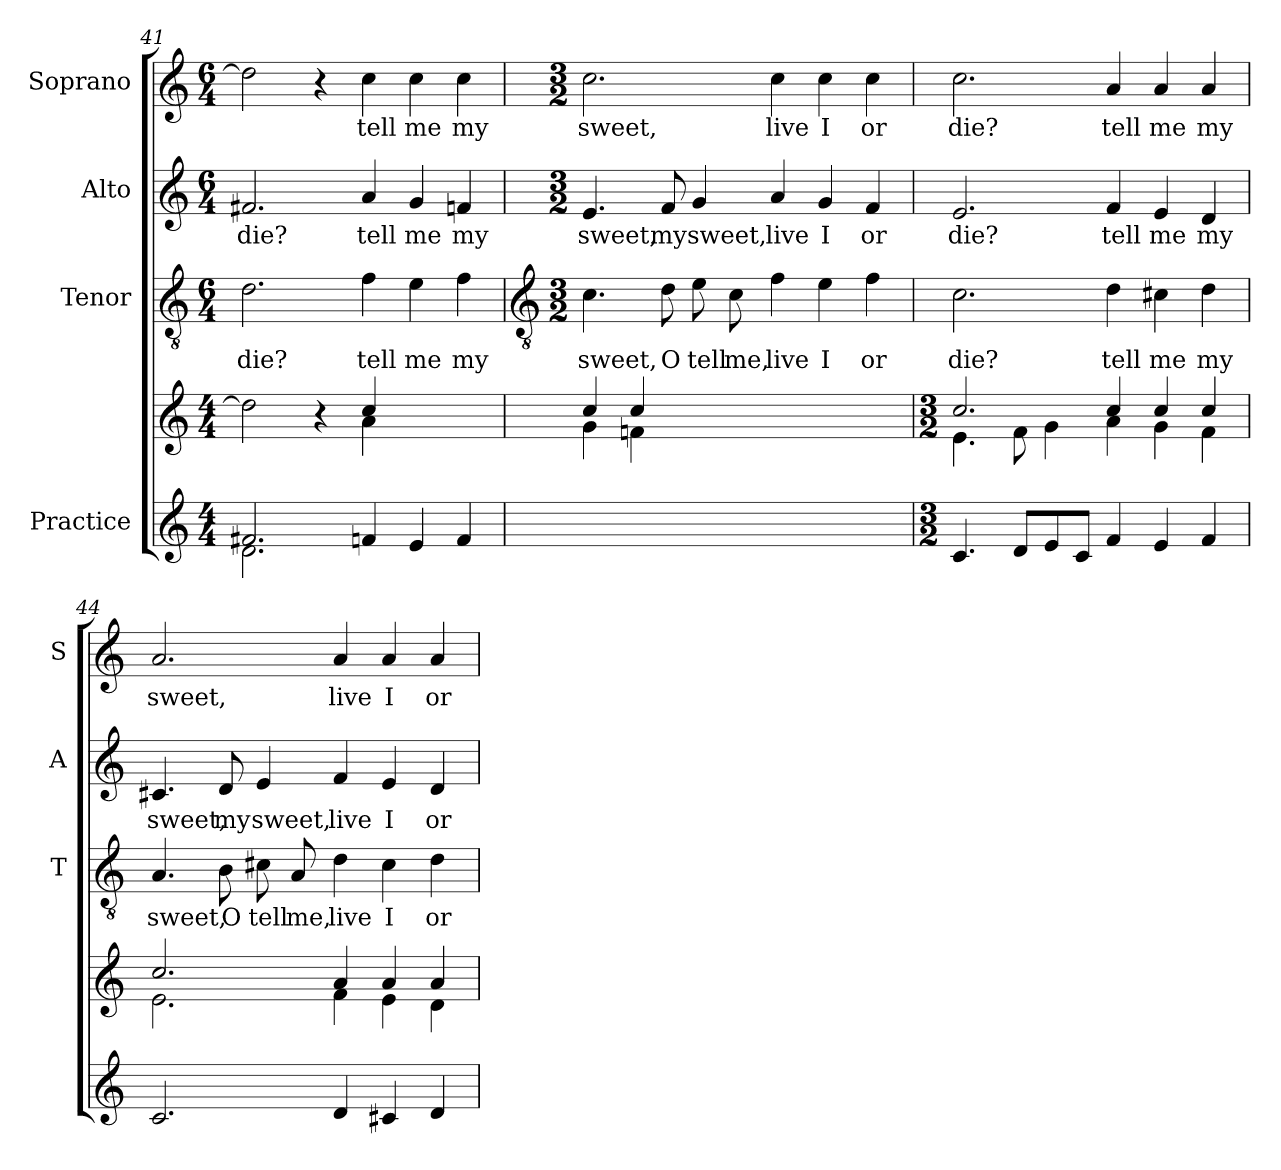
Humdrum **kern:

**kern	**kern	**kern	**text	**kern	**text	**kern	**text
*part4	*part4	*part3	*part3	*part2	*part2	*part1	*part1
*staff5	*staff4	*staff3	*staff3	*staff2	*staff2	*staff1	*staff1
*I"Practice	*	*I"Tenor	*	*I"Alto	*	*I"Soprano	*
*	*	*I'T	*	*I'A	*	*I'S	*
*clefG2	*clefG2	*clefGv2	*	*clefG2	*	*clefG2	*
*k[]	*k[]	*k[]	*	*k[]	*	*k[]	*
*C:	*C:	*C:	*	*C:	*	*C:	*
*M4/4	*M4/4	*M6/4	*	*M6/4	*	*M6/4	*
=41	=41	=41	=41	=41	=41	=41	=41
*^	*^	*	*	*	*	*	*
!	!	!	!	!	!LO:LY:b	!	!LO:LY:b	!	!
2.f#X	2.d	2dd\]	2.ryy	2.d	die?	2.f#X	die?	2dd]	.
.	.	4r	.	.	.	.	.	4r	.
!	!	!	!	!	!LO:LY:b	!	!LO:LY:b	!	!LO:LY:b
2.ryy	4f	4cc/	4a	4f	tell	4a	tell	4cc	tell
!	!	!	!	!	!LO:LY:b	!	!LO:LY:b	!	!LO:LY:b
.	4e	2ryy	2ryy	4e	me	4g	me	4cc	me
!	!	!	!	!	!LO:LY:b	!	!LO:LY:b	!	!LO:LY:b
.	4f	.	.	4f	my	4fn	my	4cc	my
*v	*v	*	*	*	*	*	*	*	*
!!LO:LB:g=z
=42	=42	=42	=42	=42	=42	=42	=42	=42
*	*	*	*clefGv2	*	*	*	*	*
*	*	*	*M3/2	*	*M3/2	*	*M3/2	*
*^	*	*	*	*	*	*	*	*
!	!	!	!	!	!LO:LY:b	!	!LO:LY:b	!	!LO:LY:b
*v	*v	*	*	*	*	*	*	*	*
1.ryy	4cc/	4g	4.c	sweet,	4.e	sweet,	2.cc	sweet,
.	4cc/	4fn	.	.	.	.	.	.
!	!	!	!	!LO:LY:b	!	!LO:LY:b	!	!
.	.	.	8d	O	8f	my	.	.
!	!	!	!	!LO:LY:b	!	!LO:LY:b	!	!
.	1ryy	1ryy	8e	tell	4g	sweet,	.	.
!	!	!	!	!LO:LY:b	!	!	!	!
.	.	.	8c	me,	.	.	.	.
!	!	!	!	!LO:LY:b	!	!LO:LY:b	!	!LO:LY:b
.	.	.	4f	live	4a	live	4cc	live
!	!	!	!	!LO:LY:b	!	!LO:LY:b	!	!LO:LY:b
.	.	.	4e	I	4g	I	4cc	I
!	!	!	!	!LO:LY:b	!	!LO:LY:b	!	!LO:LY:b
.	.	.	4f	or	4f	or	4cc	or
!!LO:LB:g=z
=43	=43	=43	=43	=43	=43	=43	=43	=43
*M3/2	*M3/2	*	*	*	*	*	*	*
!	!	!	!	!LO:LY:b	!	!LO:LY:b	!	!LO:LY:b
4.c	2.cc/	4.e\	2.c	die?	2.e	die?	2.cc	die?
8dL	.	8f\	.	.	.	.	.	.
8e	.	4g\	.	.	.	.	.	.
8cJ	.	.	.	.	.	.	.	.
!	!	!	!	!LO:LY:b	!	!LO:LY:b	!	!LO:LY:b
4f	4cc/	4a	4d	tell	4f	tell	4a	tell
!	!	!	!	!LO:LY:b	!	!LO:LY:b	!	!LO:LY:b
4e	4cc/	4g	4c#X	me	4e	me	4a	me
!	!	!	!	!LO:LY:b	!	!LO:LY:b	!	!LO:LY:b
4f	4cc/	4f	4d	my	4d	my	4a	my
=44	=44	=44	=44	=44	=44	=44	=44	=44
!	!	!	!	!LO:LY:b	!	!LO:LY:b	!	!LO:LY:b
2.c	2.cc/	2.e	4.A	sweet,	4.c#X	sweet,	2.a	sweet,
!	!	!	!	!LO:LY:b	!	!LO:LY:b	!	!
.	.	.	8B	O	8d	my	.	.
!	!	!	!	!LO:LY:b	!	!LO:LY:b	!	!
.	.	.	8c#X	tell	4e	sweet,	.	.
!	!	!	!	!LO:LY:b	!	!	!	!
.	.	.	8A	me,	.	.	.	.
!	!	!	!	!LO:LY:b	!	!LO:LY:b	!	!LO:LY:b
4d	4a	4f	4d	live	4f	live	4a	live
!	!	!	!	!LO:LY:b	!	!LO:LY:b	!	!LO:LY:b
4c#X	4a	4e	4c#	I	4e	I	4a	I
!	!	!	!	!LO:LY:b	!	!LO:LY:b	!	!LO:LY:b
4d	4a	4d	4d	or	4d	or	4a	or
*	*v	*v	*	*	*	*	*	*
=	=	=	=	=	=	=	=
*-	*-	*-	*-	*-	*-	*-	*-
